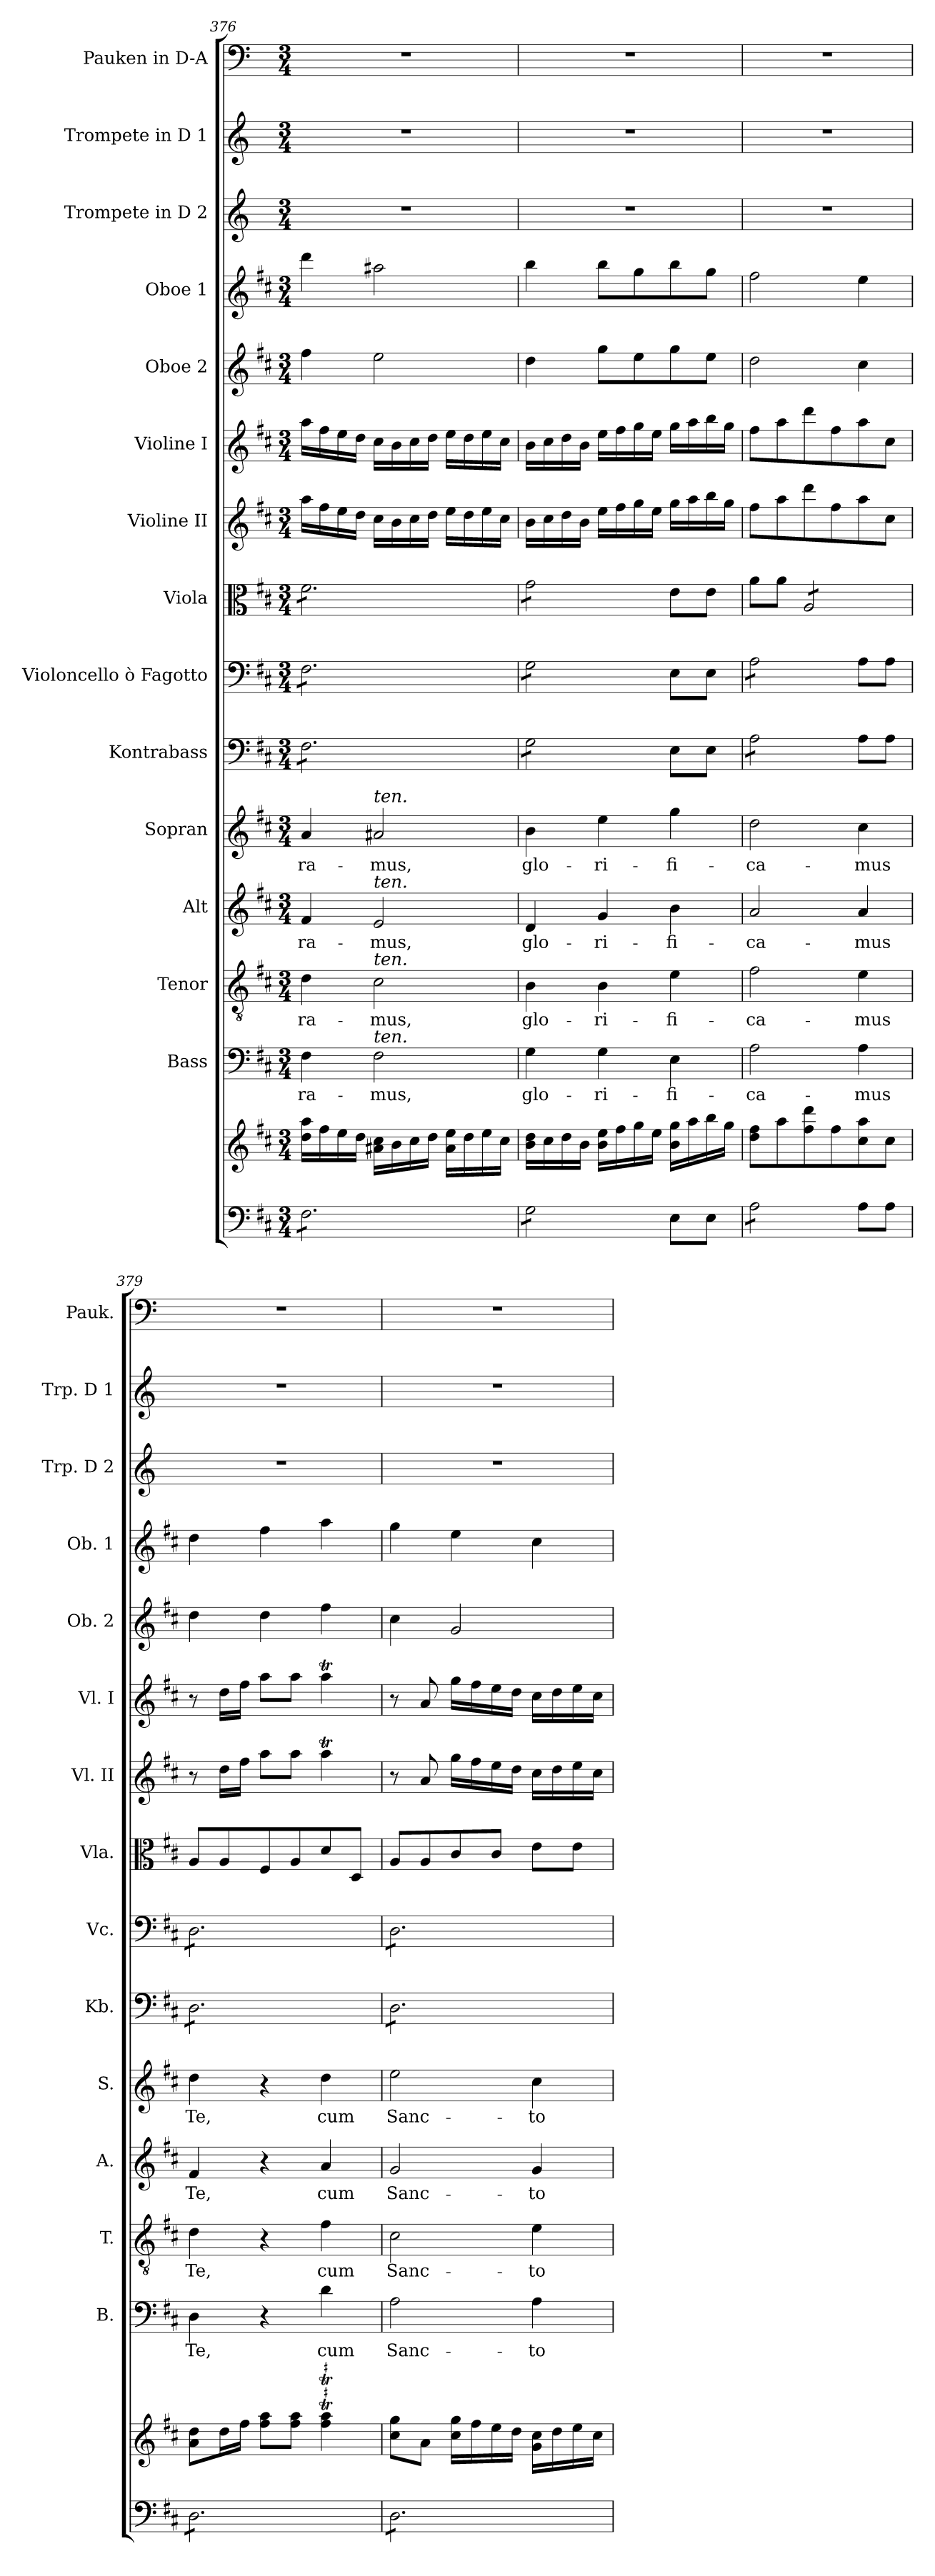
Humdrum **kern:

**kern	**kern	**kern	**text	**kern	**text	**kern	**text	**kern	**text	**kern	**kern	**kern	**kern	**kern	**kern	**kern	**kern	**kern	**kern
*part15	*part15	*part14	*part14	*part13	*part13	*part12	*part12	*part11	*part11	*part10	*part9	*part8	*part7	*part6	*part5	*part4	*part3	*part2	*part1
*staff16	*staff15	*staff14	*staff14	*staff13	*staff13	*staff12	*staff12	*staff11	*staff11	*staff10	*staff9	*staff8	*staff7	*staff6	*staff5	*staff4	*staff3	*staff2	*staff1
*	*	*I"Bass	*	*I"Tenor	*	*I"Alt	*	*I"Sopran	*	*I"Kontrabass	*I"Violoncello ò Fagotto	*I"Viola	*I"Violine II	*I"Violine I	*I"Oboe 2	*I"Oboe 1	*I"Trompete in D 2	*I"Trompete in D 1	*I"Pauken in D-A
*	*	*I'B.	*	*I'T.	*	*I'A.	*	*I'S.	*	*I'Kb.	*I'Vc.	*I'Vla.	*I'Vl. II	*I'Vl. I	*I'Ob. 2	*I'Ob. 1	*I'Trp. D 2	*I'Trp. D 1	*I'Pauk.
*clefF4	*clefG2	*clefF4	*	*clefGv2	*	*clefG2	*	*clefG2	*	*clefF4	*clefF4	*clefC3	*clefG2	*clefG2	*clefG2	*clefG2	*clefG2	*clefG2	*clefF4
*	*	*	*	*	*	*	*	*	*	*ITrd7c12	*	*	*	*	*	*	*ITrd-1c-2	*ITrd-1c-2	*ITrd-1c-2
*k[f#c#]	*k[f#c#]	*k[f#c#]	*	*k[f#c#]	*	*k[f#c#]	*	*k[f#c#]	*	*k[f#c#]	*k[f#c#]	*k[f#c#]	*k[f#c#]	*k[f#c#]	*k[f#c#]	*k[f#c#]	*k[f#c#]	*k[f#c#]	*k[f#c#]
*D:	*D:	*D:	*	*D:	*	*D:	*	*D:	*	*D:	*D:	*D:	*D:	*D:	*D:	*D:	*D:	*D:	*D:
*M3/4	*M3/4	*M3/4	*	*M3/4	*	*M3/4	*	*M3/4	*	*M3/4	*M3/4	*M3/4	*M3/4	*M3/4	*M3/4	*M3/4	*M3/4	*M3/4	*M3/4
=376	=376	=376	=376	=376	=376	=376	=376	=376	=376	=376	=376	=376	=376	=376	=376	=376	=376	=376	=376
!	!	!	!LO:LY:b	!	!LO:LY:b	!	!LO:LY:b	!	!LO:LY:b	!	!	!	!	!	!	!	!	!	!
*tremolo	*	*	*	*	*	*	*	*	*	*	*	*	*	*	*	*	*	*	*
*	*	*	*	*	*	*	*	*	*	*tremolo	*	*	*	*	*	*	*	*	*
*	*	*	*	*	*	*	*	*	*	*	*tremolo	*	*	*	*	*	*	*	*
*	*	*	*	*	*	*	*	*	*	*	*	*tremolo	*	*	*	*	*	*	*
8F#\L	16dd\ 16aa\LL	4F#\	-ra-	4d\	-ra-	4f#/	-ra-	4a/	-ra-	8FF#\L	8F#\L	8f#\L	16aa\LL	16aa\LL	4ff#\	4ddd\	2.r	2.r	2.r
.	16ff#\	.	.	.	.	.	.	.	.	.	.	.	16ff#\	16ff#\	.	.	.	.	.
8F#\	16ee\	.	.	.	.	.	.	.	.	8FF#\	8F#\	8f#\	16ee\	16ee\	.	.	.	.	.
.	16dd\JJ	.	.	.	.	.	.	.	.	.	.	.	16dd\JJ	16dd\JJ	.	.	.	.	.
!	!	!	!	!	!	!	!	!LO:TX:a:i:t=ten.	!	!	!	!	!	!	!	!	!	!	!
!	!	!	!	!	!	!LO:TX:a:i:t=ten.	!	!	!	!	!	!	!	!	!	!	!	!	!
!	!	!	!	!LO:TX:a:i:t=ten.	!	!	!	!	!	!	!	!	!	!	!	!	!	!	!
!	!	!LO:TX:a:i:t=ten.	!	!	!	!	!	!	!	!	!	!	!	!	!	!	!	!	!
!	!	!	!LO:LY:b	!	!LO:LY:b	!	!LO:LY:b	!	!LO:LY:b	!	!	!	!	!	!	!	!	!	!
8F#\	16a#X\ 16cc#\LL	2F#\	-mus,	2c#\	-mus,	2e/	-mus,	2a#X/	-mus,	8FF#\	8F#\	8f#\	16cc#\LL	16cc#\LL	2ee\	2aa#X\	.	.	.
.	16b\	.	.	.	.	.	.	.	.	.	.	.	16b\	16b\	.	.	.	.	.
8F#\	16cc#\	.	.	.	.	.	.	.	.	8FF#\	8F#\	8f#\	16cc#\	16cc#\	.	.	.	.	.
.	16dd\JJ	.	.	.	.	.	.	.	.	.	.	.	16dd\JJ	16dd\JJ	.	.	.	.	.
8F#\	16a#\ 16ee\LL	.	.	.	.	.	.	.	.	8FF#\	8F#\	8f#\	16ee\LL	16ee\LL	.	.	.	.	.
.	16dd\	.	.	.	.	.	.	.	.	.	.	.	16dd\	16dd\	.	.	.	.	.
8F#\J	16ee\	.	.	.	.	.	.	.	.	8FF#\J	8F#\J	8f#\J	16ee\	16ee\	.	.	.	.	.
.	16cc#\JJ	.	.	.	.	.	.	.	.	.	.	.	16cc#\JJ	16cc#\JJ	.	.	.	.	.
=377	=377	=377	=377	=377	=377	=377	=377	=377	=377	=377	=377	=377	=377	=377	=377	=377	=377	=377	=377
!	!	!	!LO:LY:b	!	!LO:LY:b	!	!LO:LY:b	!	!LO:LY:b	!	!	!	!	!	!	!	!	!	!
8G\L	16b\ 16dd\LL	4G\	glo-	4B\	glo-	4d/	glo-	4b\	glo-	8GG\L	8G\L	8g\L	16b\LL	16b\LL	4dd\	4bb\	2.r	2.r	2.r
.	16cc#\	.	.	.	.	.	.	.	.	.	.	.	16cc#\	16cc#\	.	.	.	.	.
8G\	16dd\	.	.	.	.	.	.	.	.	8GG\	8G\	8g\	16dd\	16dd\	.	.	.	.	.
.	16b\JJ	.	.	.	.	.	.	.	.	.	.	.	16b\JJ	16b\JJ	.	.	.	.	.
!	!	!	!LO:LY:b	!	!LO:LY:b	!	!LO:LY:b	!	!LO:LY:b	!	!	!	!	!	!	!	!	!	!
8G\	16b\ 16ee\LL	4G\	-ri-	4B\	-ri-	4g/	-ri-	4ee\	-ri-	8GG\	8G\	8g\	16ee\LL	16ee\LL	8gg\L	8bb\L	.	.	.
.	16ff#\	.	.	.	.	.	.	.	.	.	.	.	16ff#\	16ff#\	.	.	.	.	.
8G\J	16gg\	.	.	.	.	.	.	.	.	8GG\J	8G\J	8g\J	16gg\	16gg\	8ee\	8gg\	.	.	.
*	*	*	*	*	*	*	*	*	*	*	*	*Xtremolo	*	*	*	*	*	*	*
*	*	*	*	*	*	*	*	*	*	*	*Xtremolo	*	*	*	*	*	*	*	*
*	*	*	*	*	*	*	*	*	*	*Xtremolo	*	*	*	*	*	*	*	*	*
*Xtremolo	*	*	*	*	*	*	*	*	*	*	*	*	*	*	*	*	*	*	*
.	16ee\JJ	.	.	.	.	.	.	.	.	.	.	.	16ee\JJ	16ee\JJ	.	.	.	.	.
!	!	!	!LO:LY:b	!	!LO:LY:b	!	!LO:LY:b	!	!LO:LY:b	!	!	!	!	!	!	!	!	!	!
8E\L	16b\ 16gg\LL	4E\	-fi-	4e\	-fi-	4b\	-fi-	4gg\	-fi-	8EE\L	8E\L	8e\L	16gg\LL	16gg\LL	8gg\	8bb\	.	.	.
.	16aa\	.	.	.	.	.	.	.	.	.	.	.	16aa\	16aa\	.	.	.	.	.
8E\J	16bb\	.	.	.	.	.	.	.	.	8EE\J	8E\J	8e\J	16bb\	16bb\	8ee\J	8gg\J	.	.	.
.	16gg\JJ	.	.	.	.	.	.	.	.	.	.	.	16gg\JJ	16gg\JJ	.	.	.	.	.
=378	=378	=378	=378	=378	=378	=378	=378	=378	=378	=378	=378	=378	=378	=378	=378	=378	=378	=378	=378
!	!	!	!LO:LY:b	!	!LO:LY:b	!	!LO:LY:b	!	!LO:LY:b	!	!	!	!	!	!	!	!	!	!
*tremolo	*	*	*	*	*	*	*	*	*	*	*	*	*	*	*	*	*	*	*
*	*	*	*	*	*	*	*	*	*	*tremolo	*	*	*	*	*	*	*	*	*
*	*	*	*	*	*	*	*	*	*	*	*tremolo	*	*	*	*	*	*	*	*
8A\L	8dd\ 8ff#\L	2A\	-ca-	2f#\	-ca-	2a/	-ca-	2dd\	-ca-	8AA\L	8A\L	8a\L	8ff#\L	8ff#\L	2dd\	2ff#\	2.r	2.r	2.r
8A\	8aa\	.	.	.	.	.	.	.	.	8AA\	8A\	8a\J	8aa\	8aa\	.	.	.	.	.
*	*	*	*	*	*	*	*	*	*	*	*	*tremolo	*	*	*	*	*	*	*
8A\	8ff#\ 8ddd\	.	.	.	.	.	.	.	.	8AA\	8A\	8A/L	8ddd\	8ddd\	.	.	.	.	.
8A\J	8ff#\	.	.	.	.	.	.	.	.	8AA\J	8A\J	8A/	8ff#\	8ff#\	.	.	.	.	.
*	*	*	*	*	*	*	*	*	*	*	*Xtremolo	*	*	*	*	*	*	*	*
*	*	*	*	*	*	*	*	*	*	*Xtremolo	*	*	*	*	*	*	*	*	*
*Xtremolo	*	*	*	*	*	*	*	*	*	*	*	*	*	*	*	*	*	*	*
!	!	!	!LO:LY:b	!	!LO:LY:b	!	!LO:LY:b	!	!LO:LY:b	!	!	!	!	!	!	!	!	!	!
8A\L	8cc#\ 8aa\	4A\	-mus	4e\	-mus	4a/	-mus	4cc#\	-mus	8AA\L	8A\L	8A/	8aa\	8aa\	4cc#\	4ee\	.	.	.
8A\J	8cc#\J	.	.	.	.	.	.	.	.	8AA\J	8A\J	8A/J	8cc#\J	8cc#\J	.	.	.	.	.
*	*	*	*	*	*	*	*	*	*	*	*	*Xtremolo	*	*	*	*	*	*	*
!!LO:PB:g=z
=379	=379	=379	=379	=379	=379	=379	=379	=379	=379	=379	=379	=379	=379	=379	=379	=379	=379	=379	=379
!	!	!	!LO:LY:b	!	!LO:LY:b	!	!LO:LY:b	!	!LO:LY:b	!	!	!	!	!	!	!	!	!	!
*tremolo	*	*	*	*	*	*	*	*	*	*	*	*	*	*	*	*	*	*	*
*	*	*	*	*	*	*	*	*	*	*tremolo	*	*	*	*	*	*	*	*	*
*	*	*	*	*	*	*	*	*	*	*	*tremolo	*	*	*	*	*	*	*	*
8D\L	8a\ 8dd\L	4D\	Te,	4d\	Te,	4f#/	Te,	4dd\	Te,	8DD\L	8D\L	8A/L	8r	8r	4dd\	4dd\	2.r	2.r	2.r
8D\	16dd\L	.	.	.	.	.	.	.	.	8DD\	8D\	8A/	16dd\LL	16dd\LL	.	.	.	.	.
.	16ff#\JJ	.	.	.	.	.	.	.	.	.	.	.	16ff#\JJ	16ff#\JJ	.	.	.	.	.
8D\	8ff#\ 8aa\L	4r	.	4r	.	4r	.	4r	.	8DD\	8D\	8F#/	8aa\L	8aa\L	4dd\	4ff#\	.	.	.
8D\	8ff#\ 8aa\J	.	.	.	.	.	.	.	.	8DD\	8D\	8A/	8aa\J	8aa\J	.	.	.	.	.
!	!	!	!LO:LY:b	!	!LO:LY:b	!	!LO:LY:b	!	!LO:LY:b	!	!	!	!	!	!	!	!	!	!
8D\	4ff#\T 4aa\T	4d\	cum	4f#\	cum	4a/	cum	4dd\	cum	8DD\	8D\	8d/	4aaT\	4aaT\	4ff#\	4aa\	.	.	.
8D\J	.	.	.	.	.	.	.	.	.	8DD\J	8D\J	8D/J	.	.	.	.	.	.	.
=380	=380	=380	=380	=380	=380	=380	=380	=380	=380	=380	=380	=380	=380	=380	=380	=380	=380	=380	=380
!	!	!	!LO:LY:b	!	!LO:LY:b	!	!LO:LY:b	!	!LO:LY:b	!	!	!	!	!	!	!	!	!	!
8D\L	8cc#\ 8gg\L	2A\	Sanc-	2c#\	Sanc-	2g/	Sanc-	2ee\	Sanc-	8DD\L	8D\L	8A/L	8r	8r	4cc#\	4gg\	2.r	2.r	2.r
8D\	8a\J	.	.	.	.	.	.	.	.	8DD\	8D\	8A/	8a/	8a/	.	.	.	.	.
8D\	16cc#\ 16gg\LL	.	.	.	.	.	.	.	.	8DD\	8D\	8c#/	16gg\LL	16gg\LL	2g/	4ee\	.	.	.
.	16ff#\	.	.	.	.	.	.	.	.	.	.	.	16ff#\	16ff#\	.	.	.	.	.
8D\	16ee\	.	.	.	.	.	.	.	.	8DD\	8D\	8c#/J	16ee\	16ee\	.	.	.	.	.
.	16dd\JJ	.	.	.	.	.	.	.	.	.	.	.	16dd\JJ	16dd\JJ	.	.	.	.	.
!	!	!	!LO:LY:b	!	!LO:LY:b	!	!LO:LY:b	!	!LO:LY:b	!	!	!	!	!	!	!	!	!	!
8D\	16g\ 16cc#\LL	4A\	-to	4e\	-to	4g/	-to	4cc#\	-to	8DD\	8D\	8e\L	16cc#\LL	16cc#\LL	.	4cc#\	.	.	.
.	16dd\	.	.	.	.	.	.	.	.	.	.	.	16dd\	16dd\	.	.	.	.	.
8D\J	16ee\	.	.	.	.	.	.	.	.	8DD\J	8D\J	8e\J	16ee\	16ee\	.	.	.	.	.
*	*	*	*	*	*	*	*	*	*	*	*Xtremolo	*	*	*	*	*	*	*	*
*	*	*	*	*	*	*	*	*	*	*Xtremolo	*	*	*	*	*	*	*	*	*
*Xtremolo	*	*	*	*	*	*	*	*	*	*	*	*	*	*	*	*	*	*	*
.	16cc#\JJ	.	.	.	.	.	.	.	.	.	.	.	16cc#\JJ	16cc#\JJ	.	.	.	.	.
=	=	=	=	=	=	=	=	=	=	=	=	=	=	=	=	=	=	=	=
*-	*-	*-	*-	*-	*-	*-	*-	*-	*-	*-	*-	*-	*-	*-	*-	*-	*-	*-	*-
